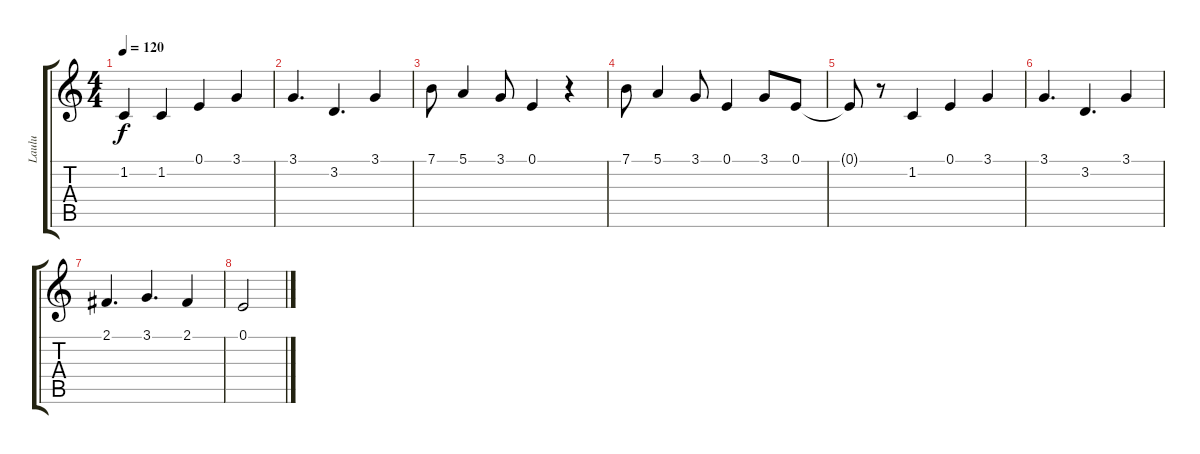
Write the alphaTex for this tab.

\track ("Laulu" "Laulu") {instrument lead6voice}
\staff {score tabs}
\tuning (E4 B3 G3 D3 A2 E2) {hide}
\ts (4 4)
\tempo 120
\clef g2
\ks c
1.2{t}.4{dy f} 1.2.4 0.1.4 3.1.4 |
3.1.4{d} 3.2.4{d} 3.1.4 |
7.1.8 5.1.4 3.1.8 0.1.4 r.4 |
7.1.8 5.1.4 3.1.8 0.1.4 3.1.8 0.1.8 |
0.1{t}.8 r.8 1.2.4 0.1.4 3.1.4 |
3.1.4{d} 3.2.4{d} 3.1.4 |
2.1.4{d} 3.1.4{d} 2.1.4 |
0.1.2
